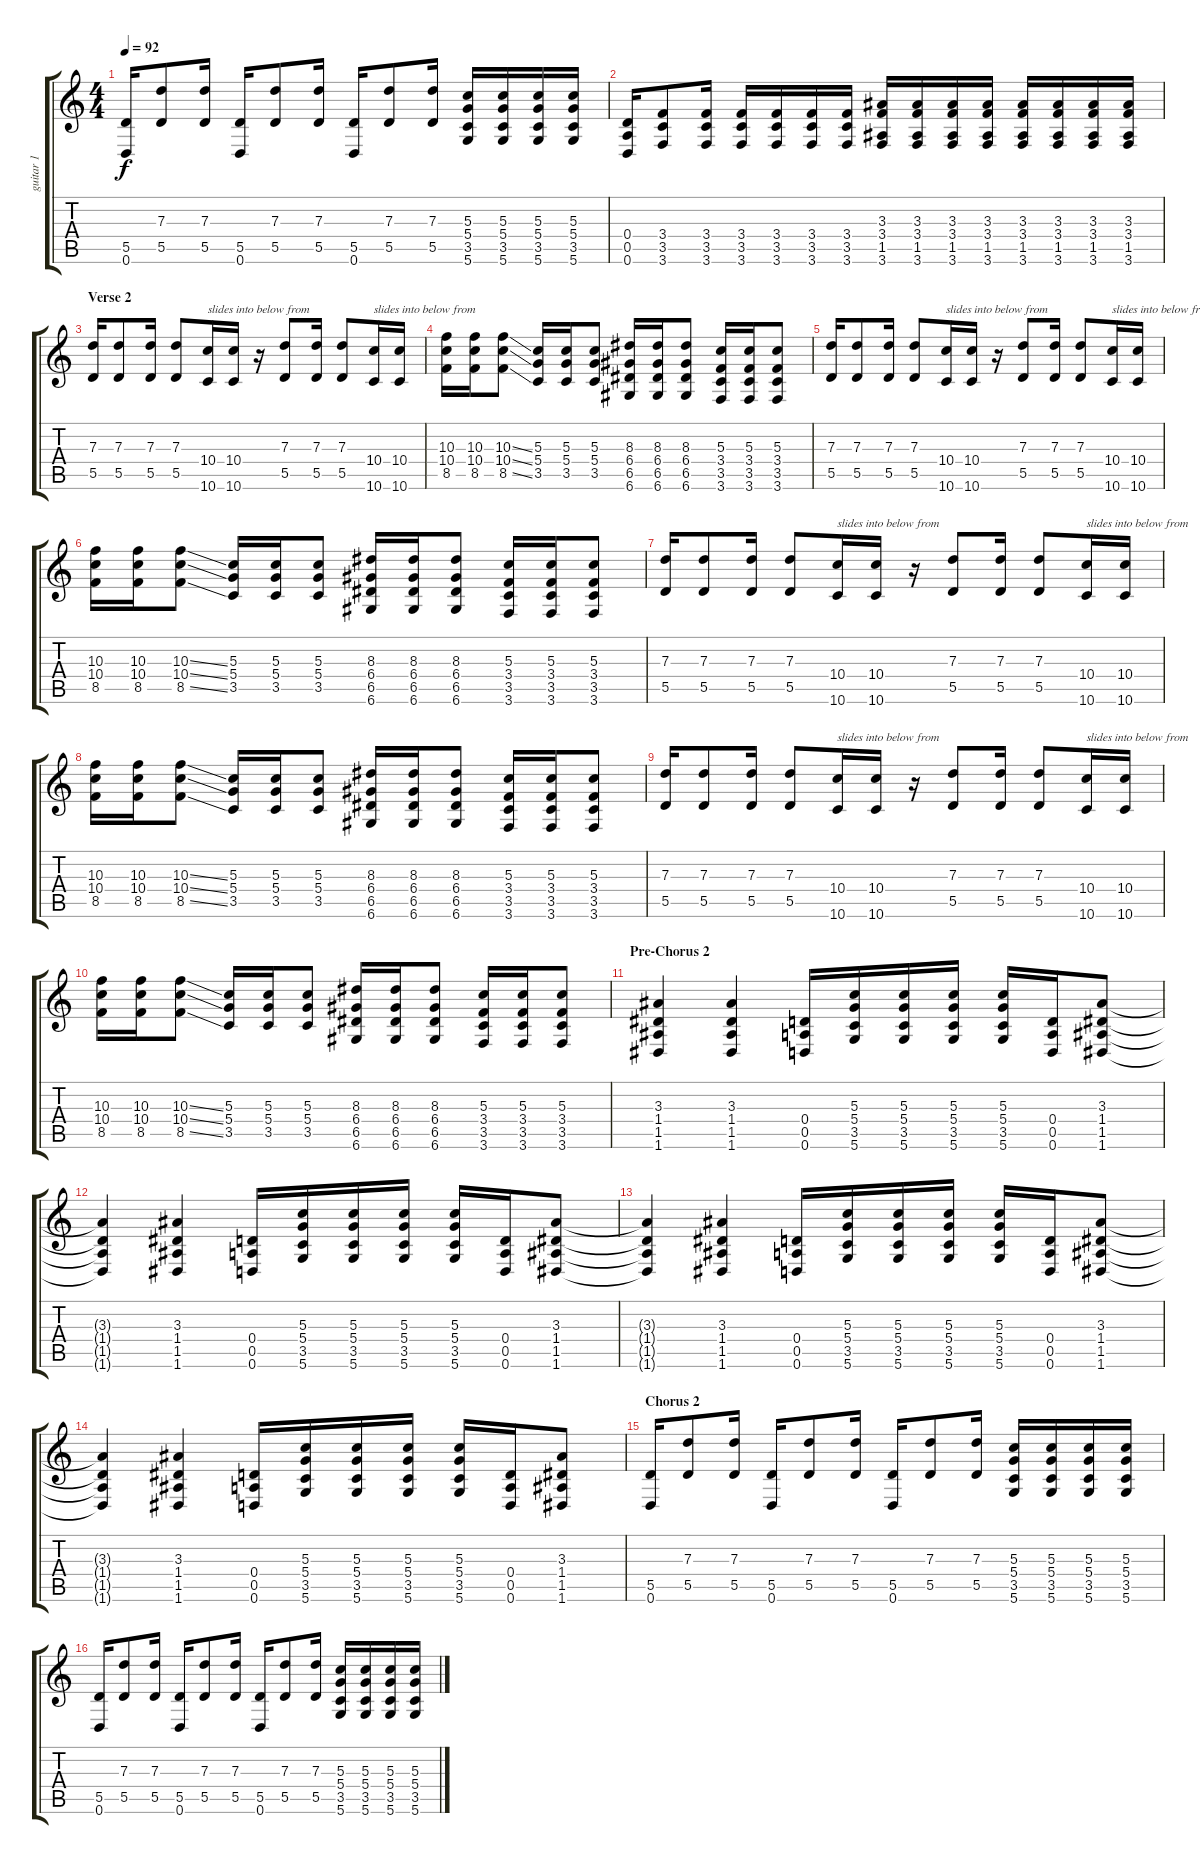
\track ("guitar 1" "guitar 1") {instrument distortionguitar}
\staff {score tabs}
\tuning (E4 B3 G3 D3 A2 D2) {hide}
\ts (4 4)
\tempo 92
\clef g2
\ks c
(5.5 0.6).16{dy f} (7.3 5.5).8 (7.3 5.5).16 (5.5 0.6).16 (7.3 5.5).8 (7.3 5.5).16 (5.5 0.6).16 (7.3 5.5).8 (7.3 5.5).16 (5.3 5.4 3.5 5.6).16 (5.3 5.4 3.5 5.6).16 (5.3 5.4 3.5 5.6).16 (5.3 5.4 3.5 5.6).16 |
(0.4 0.5 0.6).16 (3.4 3.5 3.6).8 (3.4 3.5 3.6).16 (3.4 3.5 3.6).16 (3.4 3.5 3.6).16 (3.4 3.5 3.6).16 (3.4 3.5 3.6).16 (3.3 3.4 1.5 3.6).16 (3.3 3.4 1.5 3.6).16 (3.3 3.4 1.5 3.6).16 (3.3 3.4 1.5 3.6).16 (3.3 3.4 1.5 3.6).16 (3.3 3.4 1.5 3.6).16 (3.3 3.4 1.5 3.6).16 (3.3 3.4 1.5 3.6).16 |
\section ("" "Verse 2")
(7.3 5.5).16 (7.3 5.5).8 (7.3 5.5).16 (7.3 5.5).8 (10.4 10.6).16{txt "slides into below from"} (10.4 10.6).16 r.16 (7.3 5.5).8 (7.3 5.5).16 (7.3 5.5).8 (10.4 10.6).16{txt "slides into below from"} (10.4 10.6).16 |
(10.3 10.4 8.5).16 (10.3 10.4 8.5).16 (10.3{ss} 10.4{ss} 8.5{ss}).8 (5.3 5.4 3.5).16 (5.3 5.4 3.5).16 (5.3 5.4 3.5).8 (8.3 6.4 6.5 6.6).16 (8.3 6.4 6.5 6.6).16 (8.3 6.4 6.5 6.6).8 (5.3 3.4 3.5 3.6).16 (5.3 3.4 3.5 3.6).16 (5.3 3.4 3.5 3.6).8 |
(7.3 5.5).16 (7.3 5.5).8 (7.3 5.5).16 (7.3 5.5).8 (10.4 10.6).16{txt "slides into below from"} (10.4 10.6).16 r.16 (7.3 5.5).8 (7.3 5.5).16 (7.3 5.5).8 (10.4 10.6).16{txt "slides into below from"} (10.4 10.6).16 |
(10.3 10.4 8.5).16 (10.3 10.4 8.5).16 (10.3{ss} 10.4{ss} 8.5{ss}).8 (5.3 5.4 3.5).16 (5.3 5.4 3.5).16 (5.3 5.4 3.5).8 (8.3 6.4 6.5 6.6).16 (8.3 6.4 6.5 6.6).16 (8.3 6.4 6.5 6.6).8 (5.3 3.4 3.5 3.6).16 (5.3 3.4 3.5 3.6).16 (5.3 3.4 3.5 3.6).8 |
(7.3 5.5).16 (7.3 5.5).8 (7.3 5.5).16 (7.3 5.5).8 (10.4 10.6).16{txt "slides into below from"} (10.4 10.6).16 r.16 (7.3 5.5).8 (7.3 5.5).16 (7.3 5.5).8 (10.4 10.6).16{txt "slides into below from"} (10.4 10.6).16 |
(10.3 10.4 8.5).16 (10.3 10.4 8.5).16 (10.3{ss} 10.4{ss} 8.5{ss}).8 (5.3 5.4 3.5).16 (5.3 5.4 3.5).16 (5.3 5.4 3.5).8 (8.3 6.4 6.5 6.6).16 (8.3 6.4 6.5 6.6).16 (8.3 6.4 6.5 6.6).8 (5.3 3.4 3.5 3.6).16 (5.3 3.4 3.5 3.6).16 (5.3 3.4 3.5 3.6).8 |
(7.3 5.5).16 (7.3 5.5).8 (7.3 5.5).16 (7.3 5.5).8 (10.4 10.6).16{txt "slides into below from"} (10.4 10.6).16 r.16 (7.3 5.5).8 (7.3 5.5).16 (7.3 5.5).8 (10.4 10.6).16{txt "slides into below from"} (10.4 10.6).16 |
(10.3 10.4 8.5).16 (10.3 10.4 8.5).16 (10.3{ss} 10.4{ss} 8.5{ss}).8 (5.3 5.4 3.5).16 (5.3 5.4 3.5).16 (5.3 5.4 3.5).8 (8.3 6.4 6.5 6.6).16 (8.3 6.4 6.5 6.6).16 (8.3 6.4 6.5 6.6).8 (5.3 3.4 3.5 3.6).16 (5.3 3.4 3.5 3.6).16 (5.3 3.4 3.5 3.6).8 |
\section ("" "Pre-Chorus 2")
(3.3 1.4 1.5 1.6).4 (3.3 1.4 1.5 1.6).4 (0.4 0.5 0.6).16 (5.3 5.4 3.5 5.6).16 (5.3 5.4 3.5 5.6).16 (5.3 5.4 3.5 5.6).16 (5.3 5.4 3.5 5.6).16 (0.4 0.5 0.6).16 (3.3 1.4 1.5 1.6).8 |
(3.3{t} 1.4{t} 1.5{t} 1.6{t}).4 (3.3 1.4 1.5 1.6).4 (0.4 0.5 0.6).16 (5.3 5.4 3.5 5.6).16 (5.3 5.4 3.5 5.6).16 (5.3 5.4 3.5 5.6).16 (5.3 5.4 3.5 5.6).16 (0.4 0.5 0.6).16 (3.3 1.4 1.5 1.6).8 |
(3.3{t} 1.4{t} 1.5{t} 1.6{t}).4 (3.3 1.4 1.5 1.6).4 (0.4 0.5 0.6).16 (5.3 5.4 3.5 5.6).16 (5.3 5.4 3.5 5.6).16 (5.3 5.4 3.5 5.6).16 (5.3 5.4 3.5 5.6).16 (0.4 0.5 0.6).16 (3.3 1.4 1.5 1.6).8 |
(3.3{t} 1.4{t} 1.5{t} 1.6{t}).4 (3.3 1.4 1.5 1.6).4 (0.4 0.5 0.6).16 (5.3 5.4 3.5 5.6).16 (5.3 5.4 3.5 5.6).16 (5.3 5.4 3.5 5.6).16 (5.3 5.4 3.5 5.6).16 (0.4 0.5 0.6).16 (3.3 1.4 1.5 1.6).8 |
\section ("" "Chorus 2")
(5.5 0.6).16 (7.3 5.5).8 (7.3 5.5).16 (5.5 0.6).16 (7.3 5.5).8 (7.3 5.5).16 (5.5 0.6).16 (7.3 5.5).8 (7.3 5.5).16 (5.3 5.4 3.5 5.6).16 (5.3 5.4 3.5 5.6).16 (5.3 5.4 3.5 5.6).16 (5.3 5.4 3.5 5.6).16 |
(5.5 0.6).16 (7.3 5.5).8 (7.3 5.5).16 (5.5 0.6).16 (7.3 5.5).8 (7.3 5.5).16 (5.5 0.6).16 (7.3 5.5).8 (7.3 5.5).16 (5.3 5.4 3.5 5.6).16 (5.3 5.4 3.5 5.6).16 (5.3 5.4 3.5 5.6).16 (5.3 5.4 3.5 5.6).16
